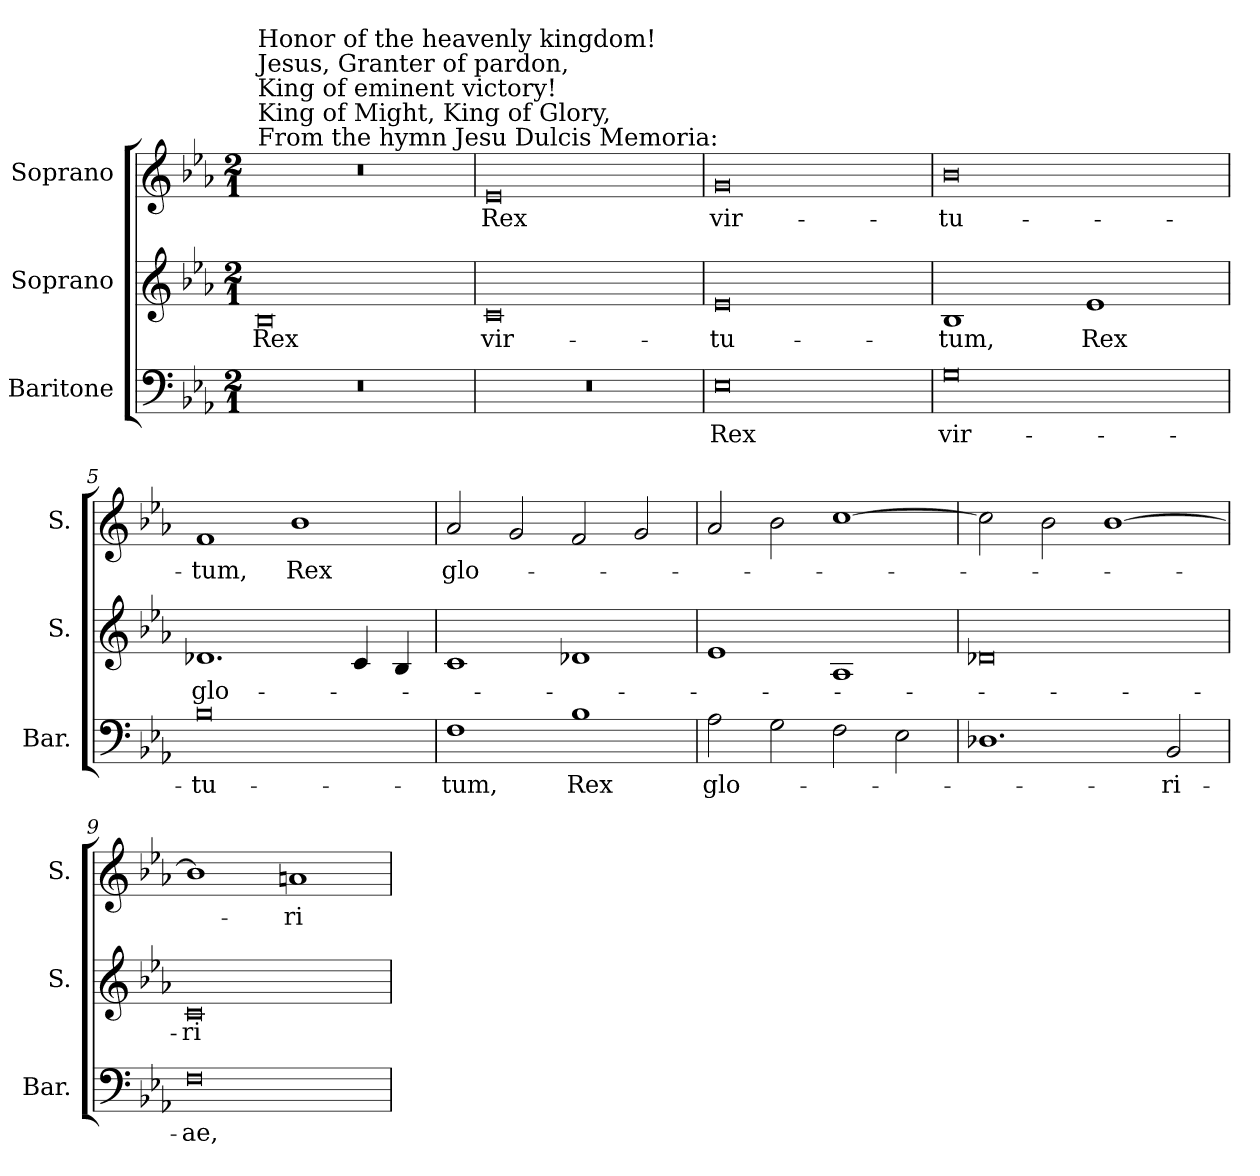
**kern	**text	**kern	**text	**kern	**text
*part3	*part3	*part2	*part2	*part1	*part1
*staff3	*staff3	*staff2	*staff2	*staff1	*staff1
*I"Baritone	*	*I"Soprano	*	*I"Soprano	*
*I'Bar.	*	*I'S.	*	*I'S.	*
!!LO:PB:g=z
*clefF4	*	*clefG2	*	*clefG2	*
*k[b-e-a-]	*	*k[b-e-a-]	*	*k[b-e-a-]	*
*E-:	*	*E-:	*	*E-:	*
*M2/1	*	*M2/1	*	*M2/1	*
*MM256	*	*MM256	*	*MM256	*
=1	=1	=1	=1	=1	=1
!LO:N:vis=1	!	!	!	!	!
!	!	!	!	!LO:TX:a:t=From the hymn Jesu Dulcis Memoria&colon;	!
!	!	!	!	!LO:TX:t=King of Might, King of Glory,	!
!	!	!	!	!LO:TX:t=King of eminent victory!	!
!	!	!	!	!LO:TX:t=Jesus, Granter of pardon,	!
!	!	!	!	!LO:TX:t=Honor of the heavenly kingdom!	!
!	!	!	!LO:LY:b:color=#000000	!LO:N:vis=1	!
0r	.	0B-i	Rex	0r	.
=2	=2	=2	=2	=2	=2
!LO:N:vis=1	!	!	!	!	!
!	!	!	!LO:LY:b:color=#000000	!	!
!	!	!	!	!	!LO:LY:b:color=#000000
0r	.	0ci	vir-	0e-i	Rex
=3	=3	=3	=3	=3	=3
!	!LO:LY:b:color=#000000	!	!	!	!
!	!	!	!LO:LY:b:color=#000000	!	!
!	!	!	!	!	!LO:LY:b:color=#000000
0E-i	Rex	0e-i	-tu-	0gi	vir-
=4	=4	=4	=4	=4	=4
!	!LO:LY:b:color=#000000	!	!	!	!
!	!	!	!LO:LY:b:color=#000000	!	!
!	!	!	!	!	!LO:LY:b:color=#000000
0Gi	vir-	1B-i	-tum,	0b-i	-tu-
!	!	!	!LO:LY:b:color=#000000	!	!
.	.	1e-i	Rex	.	.
=5	=5	=5	=5	=5	=5
!	!LO:LY:b:color=#000000	!	!	!	!
!	!	!	!LO:LY:b:color=#000000	!	!
!	!	!	!	!	!LO:LY:b:color=#000000
0B-i	-tu-	1.d-Xi	glo-	1fi	-tum,
!	!	!	!	!	!LO:LY:b:color=#000000
.	.	.	.	1b-i	Rex
.	.	4ci/	.	.	.
.	.	4B-i/	.	.	.
=6	=6	=6	=6	=6	=6
!	!LO:LY:b:color=#000000	!	!	!	!
!	!	!	!	!	!LO:LY:b:color=#000000
1Fi	-tum,	1ci	.	2a-i/	glo-
.	.	.	.	2gi/	.
!	!LO:LY:b:color=#000000	!	!	!	!
1B-i	Rex	1d-Xi	.	2fi/	.
.	.	.	.	2gi/	.
=7	=7	=7	=7	=7	=7
!	!LO:LY:b:color=#000000	!	!	!	!
2A-i\	glo-	1e-i	.	2a-i/	.
2Gi\	.	.	.	2b-i\	.
2Fi\	.	1A-i	.	[1cci	.
2E-i\	.	.	.	.	.
=8	=8	=8	=8	=8	=8
1.D-Xi	.	0d-Xi	.	2cci\]	.
.	.	.	.	2b-i\	.
.	.	.	.	[1b-i	.
!	!LO:LY:b:color=#000000	!	!	!	!
2BB-i/	-ri-	.	.	.	.
!!LO:LB:g=z
=9	=9	=9	=9	=9	=9
!	!LO:LY:b:color=#000000	!	!	!	!
!	!	!	!LO:LY:b:color=#000000	!	!
0Fi	-ae,	0ci	-ri-	1b-i]	.
!	!	!	!	!	!LO:LY:b:color=#000000
.	.	.	.	1ani	-ri-
=	=	=	=	=	=
*-	*-	*-	*-	*-	*-
